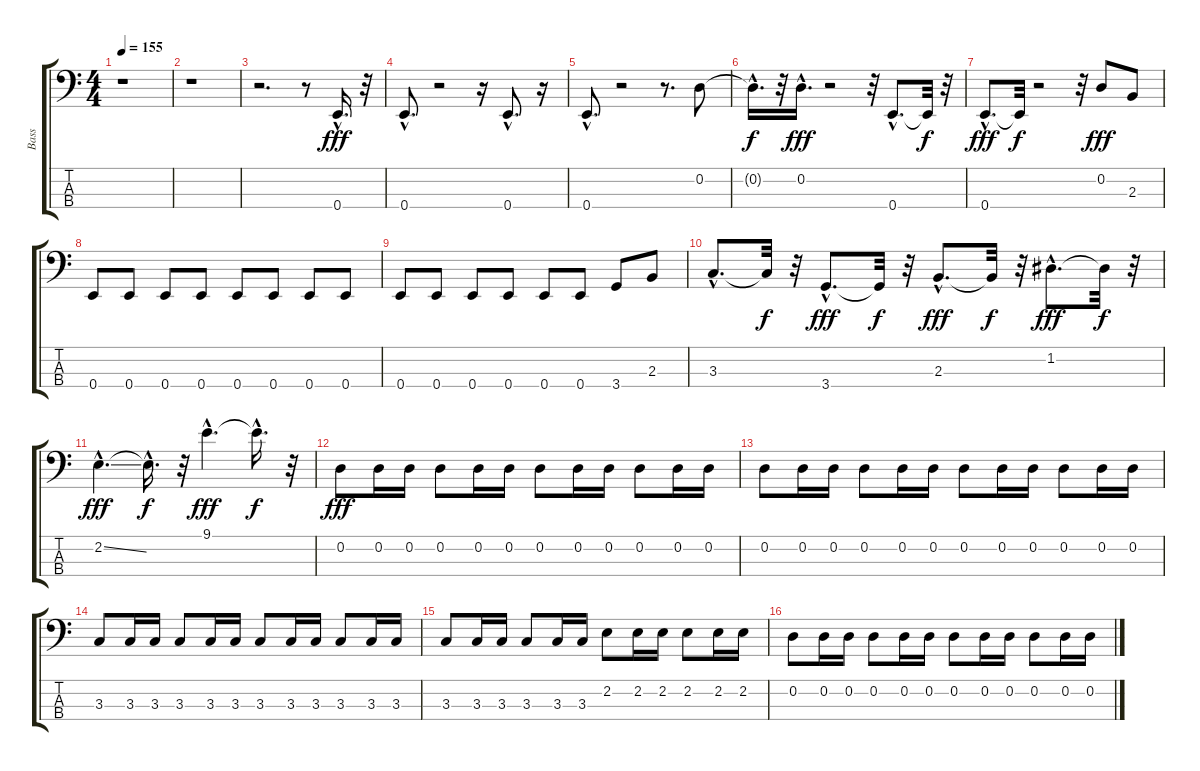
\track ("Bass" "Bass") {instrument electricbassfinger}
\staff {score tabs}
\tuning (G2 D2 A1 E1) {hide}
\ts (4 4)
\tempo 155
\clef f4
\ks c
r.1{dy fff instrument electricbassfinger} |
r.1 |
r.2{d} r.8 0.4{hac}.16{d volume 16} r.32 |
0.4{hac}.8{d} r.2 r.16 0.4{hac}.8{d} r.16 |
0.4{hac}.8{d} r.2 r.8{d} 0.2.8 |
0.2{hac t}.16{d dy f} r.32 0.2{hac}.16{d dy fff} r.2 r.32 0.4{hac}.8{d} 0.4{t}.32{dy f} r.32 |
0.4{hac}.8{d dy fff} 0.4{t}.32{dy f} r.2 r.32 0.2.8{dy fff} 2.3.8 |
0.4.8 0.4.8 0.4.8 0.4.8 0.4.8 0.4.8 0.4.8 0.4.8 |
0.4.8 0.4.8 0.4.8 0.4.8 0.4.8 0.4.8 3.4.8 2.3.8 |
3.3{hac}.8{d} 3.3{t}.32{dy f} r.32 3.4{hac}.8{d dy fff} 3.4{t}.32{dy f} r.32 2.3{hac}.8{d dy fff} 2.3{t}.32{dy f} r.32 1.2{hac}.8{d dy fff} 1.2{t}.32{dy f} r.32 |
2.2{ss hac}.4{d dy fff} 2.2{hac t}.16{d dy f} r.32 9.1{hac}.4{d dy fff} 9.1{hac t}.16{d dy f} r.32 |
0.2.8{dy fff} 0.2.16 0.2.16 0.2.8 0.2.16 0.2.16 0.2.8 0.2.16 0.2.16 0.2.8 0.2.16 0.2.16 |
0.2.8 0.2.16 0.2.16 0.2.8 0.2.16 0.2.16 0.2.8 0.2.16 0.2.16 0.2.8 0.2.16 0.2.16 |
3.3.8 3.3.16 3.3.16 3.3.8 3.3.16 3.3.16 3.3.8 3.3.16 3.3.16 3.3.8 3.3.16 3.3.16 |
3.3.8 3.3.16 3.3.16 3.3.8 3.3.16 3.3.16 2.2.8 2.2.16 2.2.16 2.2.8 2.2.16 2.2.16 |
0.2.8 0.2.16 0.2.16 0.2.8 0.2.16 0.2.16 0.2.8 0.2.16 0.2.16 0.2.8 0.2.16 0.2.16
